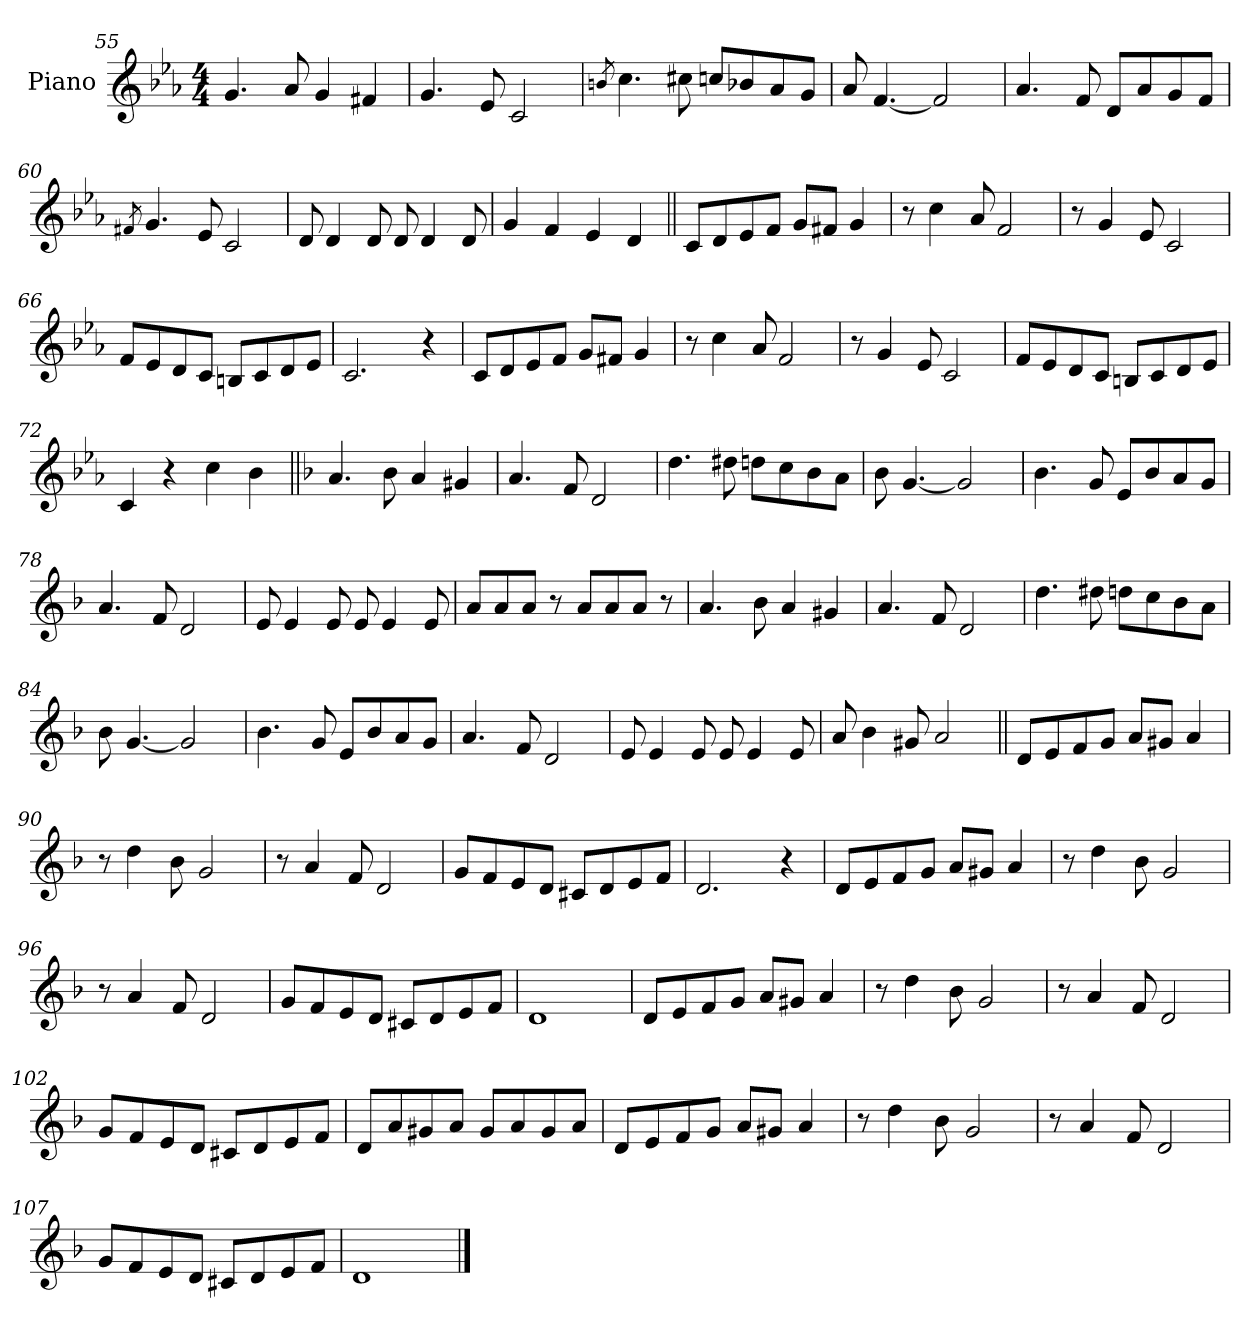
**kern
*part1
*staff1
*I"Piano
*I'Pno.
*clefG2
*k[b-e-a-]
*M4/4
=55
4.g
8a-
4g
4f#X
=56
4.g
8e-
2c
=57
8qbn
4.cc
8cc#X
8ccnL
8b-X
8a-
8gJ
=58
8a-
[4.f
2f]
=59
4.a-
8f
8dL
8a-
8g
8fJ
=60
8qf#X
4.g
8e-
2c
=61
8d
4d
8d
8d
4d
8d
=62
4g
4f
4e-
4d
=63||
8cL
8d
8e-
8fJ
8gL
8f#XJ
4g
=64
8r
4cc
8a-
2f
=65
8r
4g
8e-
2c
=66
8fL
8e-
8d
8cJ
8BnL
8c
8d
8e-J
=67
2.c
4r
=68
8cL
8d
8e-
8fJ
8gL
8f#XJ
4g
=69
8r
4cc
8a-
2f
=70
8r
4g
8e-
2c
=71
8fL
8e-
8d
8cJ
8BnL
8c
8d
8e-J
=72
4c
4r
4cc
4b-
=73||
*k[b-]
4.a
8b-
4a
4g#X
=74
4.a
8f
2d
=75
4.dd
8dd#X
8ddnL
8cc
8b-
8aJ
=76
8b-
[4.g
2g]
=77
4.b-
8g
8eL
8b-
8a
8gJ
=78
4.a
8f
2d
=79
8e
4e
8e
8e
4e
8e
=80
8aL
8a
8aJ
8r
8aL
8a
8aJ
8r
=81
4.a
8b-
4a
4g#X
=82
4.a
8f
2d
=83
4.dd
8dd#X
8ddnL
8cc
8b-
8aJ
=84
8b-
[4.g
2g]
=85
4.b-
8g
8eL
8b-
8a
8gJ
=86
4.a
8f
2d
=87
8e
4e
8e
8e
4e
8e
=88
8a
4b-
8g#X
2a
=89||
8dL
8e
8f
8gJ
8aL
8g#XJ
4a
=90
8r
4dd
8b-
2g
=91
8r
4a
8f
2d
=92
8gL
8f
8e
8dJ
8c#XL
8d
8e
8fJ
=93
2.d
4r
=94
8dL
8e
8f
8gJ
8aL
8g#XJ
4a
=95
8r
4dd
8b-
2g
=96
8r
4a
8f
2d
=97
8gL
8f
8e
8dJ
8c#XL
8d
8e
8fJ
=98
1d
=99
8dL
8e
8f
8gJ
8aL
8g#XJ
4a
=100
8r
4dd
8b-
2g
=101
8r
4a
8f
2d
=102
8gL
8f
8e
8dJ
8c#XL
8d
8e
8fJ
=103
8dL
8a
8g#X
8aJ
8g#L
8a
8g#
8aJ
=104
8dL
8e
8f
8gJ
8aL
8g#XJ
4a
=105
8r
4dd
8b-
2g
=106
8r
4a
8f
2d
=107
8gL
8f
8e
8dJ
8c#XL
8d
8e
8fJ
=108
1d
==
*-
